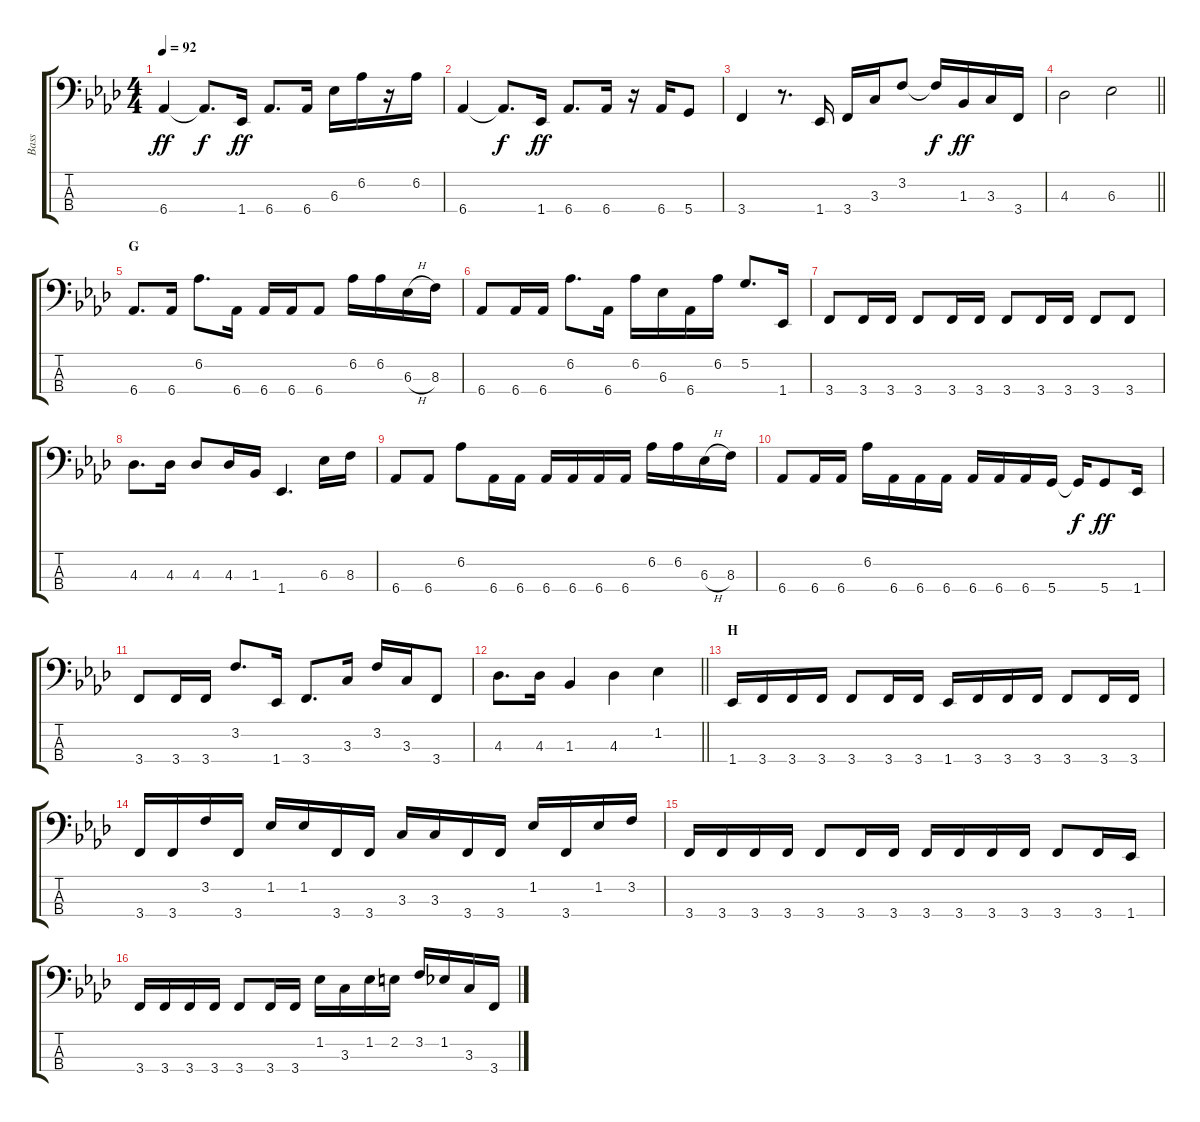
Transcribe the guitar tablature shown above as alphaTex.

\track ("Bass" "Bass") {instrument electricbasspick}
\staff {score tabs}
\tuning (G2 D2 A1 D1) {hide}
\ts (4 4)
\tempo 92
\clef f4
\ks ab
6.4.4{dy ff} 6.4{t}.8{d dy f} 1.4.16{dy ff} 6.4.8{d} 6.4.16 6.3.16 6.2.16 r.16 6.2.16 |
6.4.4 6.4{t}.8{d dy f} 1.4.16{dy ff} 6.4.8{d} 6.4.16 r.16 6.4.16 5.4.8 |
3.4.4 r.8{d} 1.4.16 3.4.16 3.3.16 3.2.8 3.2{t}.16{dy f} 1.3.16{dy ff} 3.3.16 3.4.16 |
\barLineRight lightlight
4.3.2 6.3.2 |
\section ("" "G")
6.4.8{d} 6.4.16 6.2.8{d} 6.4.16 6.4.16 6.4.16 6.4.8 6.2.16 6.2.16 6.3{h}.16 8.3.16 |
6.4.8 6.4.16 6.4.16 6.2.8{d} 6.4.16 6.2.16 6.3.16 6.4.16 6.2.16 5.2.8{d} 1.4.16 |
3.4.8 3.4.16 3.4.16 3.4.8 3.4.16 3.4.16 3.4.8 3.4.16 3.4.16 3.4.8 3.4.8 |
4.3.8{d} 4.3.16 4.3.8 4.3.16 1.3.16 1.4.4{d} 6.3.16 8.3.16 |
6.4.8 6.4.8 6.2.8 6.4.16 6.4.16 6.4.16 6.4.16 6.4.16 6.4.16 6.2.16 6.2.16 6.3{h}.16 8.3.16 |
6.4.8 6.4.16 6.4.16 6.2.16 6.4.16 6.4.16 6.4.16 6.4.16 6.4.16 6.4.16 5.4.16 5.4{t}.16{dy f} 5.4.8{dy ff} 1.4.16 |
3.4.8 3.4.16 3.4.16 3.2.8{d} 1.4.16 3.4.8{d} 3.3.16 3.2.16 3.3.16 3.4.8 |
\barLineRight lightlight
4.3.8{d} 4.3.16 1.3.4 4.3.4 1.2.4 |
\section ("" "H")
1.4.16 3.4.16 3.4.16 3.4.16 3.4.8 3.4.16 3.4.16 1.4.16 3.4.16 3.4.16 3.4.16 3.4.8 3.4.16 3.4.16 |
3.4.16 3.4.16 3.2.16 3.4.16 1.2.16 1.2.16 3.4.16 3.4.16 3.3.16 3.3.16 3.4.16 3.4.16 1.2.16 3.4.16 1.2.16 3.2.16 |
3.4.16 3.4.16 3.4.16 3.4.16 3.4.8 3.4.16 3.4.16 3.4.16 3.4.16 3.4.16 3.4.16 3.4.8 3.4.16 1.4.16 |
3.4.16 3.4.16 3.4.16 3.4.16 3.4.8 3.4.16 3.4.16 1.2.16 3.3.16 1.2.16 2.2.16 3.2.16 1.2.16 3.3.16 3.4.16
